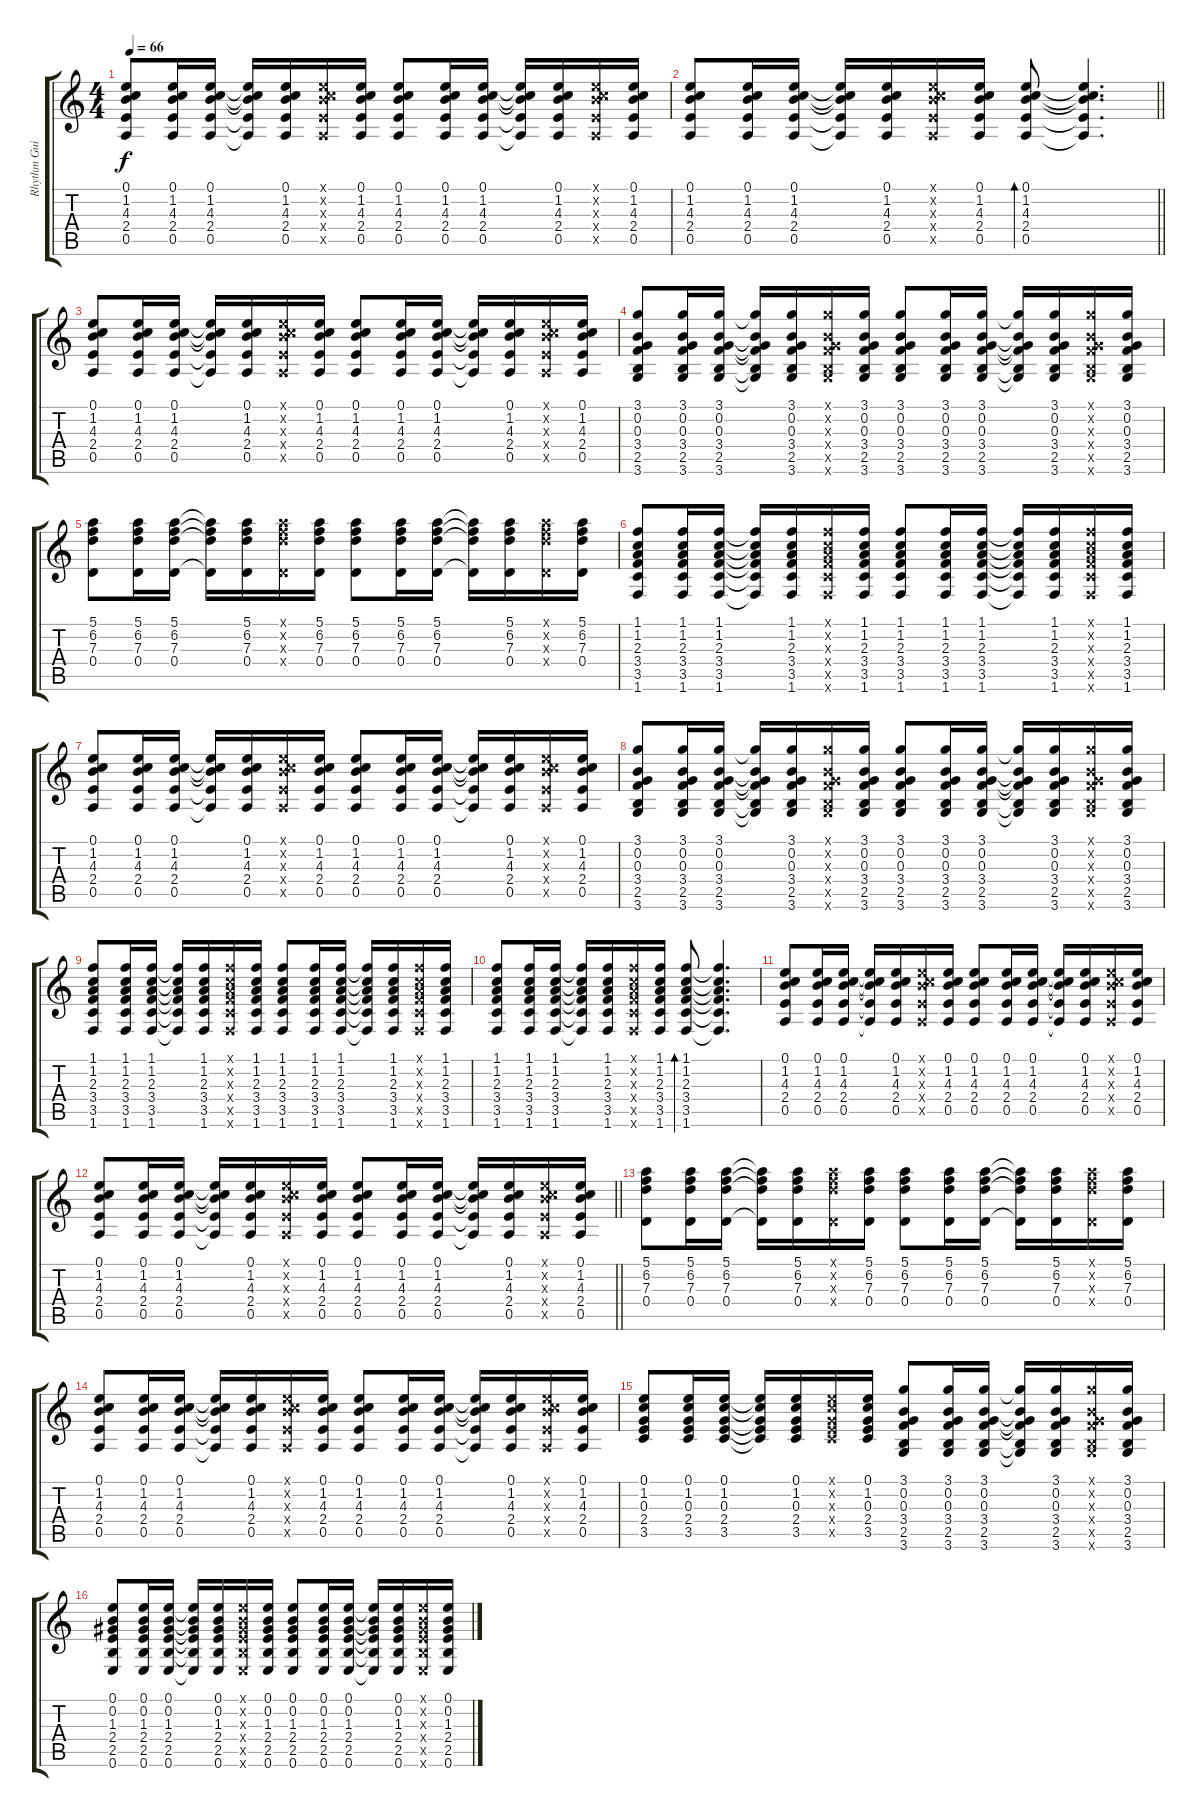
\track ("Rhythm Guitar" "Rhythm Gui") {instrument acousticguitarsteel}
\staff {score tabs}
\tuning (E4 B3 G3 D3 A2 E2) {hide}
\ts (4 4)
\tempo 66
\clef g2
\ks c
(0.1 1.2 4.3 2.4 0.5).8{dy f instrument acousticguitarsteel} (0.1 1.2 4.3 2.4 0.5).16 (0.1 1.2 4.3 2.4 0.5).16 (0.1{t} 1.2{t} 4.3{t} 2.4{t} 0.5{t}).16 (0.1 1.2 4.3 2.4 0.5).16 (0.1{x} 1.2{x} 4.3{x} 2.4{x} 0.5{x}).16 (0.1 1.2 4.3 2.4 0.5).16 (0.1 1.2 4.3 2.4 0.5).8 (0.1 1.2 4.3 2.4 0.5).16 (0.1 1.2 4.3 2.4 0.5).16 (0.1{t} 1.2{t} 4.3{t} 2.4{t} 0.5{t}).16 (0.1 1.2 4.3 2.4 0.5).16 (0.1{x} 1.2{x} 4.3{x} 2.4{x} 0.5{x}).16 (0.1 1.2 4.3 2.4 0.5).16 |
\barLineRight lightlight
(0.1 1.2 4.3 2.4 0.5).8 (0.1 1.2 4.3 2.4 0.5).16 (0.1 1.2 4.3 2.4 0.5).16 (0.1{t} 1.2{t} 4.3{t} 2.4{t} 0.5{t}).16 (0.1 1.2 4.3 2.4 0.5).16 (0.1{x} 1.2{x} 4.3{x} 2.4{x} 0.5{x}).16 (0.1 1.2 4.3 2.4 0.5).16 (0.1 1.2 4.3 2.4 0.5).8{bd 60} (0.1{t} 1.2{t} 4.3{t} 2.4{t} 0.5{t}).4{d} |
(0.1 1.2 4.3 2.4 0.5).8 (0.1 1.2 4.3 2.4 0.5).16 (0.1 1.2 4.3 2.4 0.5).16 (0.1{t} 1.2{t} 4.3{t} 2.4{t} 0.5{t}).16 (0.1 1.2 4.3 2.4 0.5).16 (0.1{x} 1.2{x} 4.3{x} 2.4{x} 0.5{x}).16 (0.1 1.2 4.3 2.4 0.5).16 (0.1 1.2 4.3 2.4 0.5).8 (0.1 1.2 4.3 2.4 0.5).16 (0.1 1.2 4.3 2.4 0.5).16 (0.1{t} 1.2{t} 4.3{t} 2.4{t} 0.5{t}).16 (0.1 1.2 4.3 2.4 0.5).16 (0.1{x} 1.2{x} 4.3{x} 2.4{x} 0.5{x}).16 (0.1 1.2 4.3 2.4 0.5).16 |
(3.1 0.2 0.3 3.4 2.5 3.6).8 (3.1 0.2 0.3 3.4 2.5 3.6).16 (3.1 0.2 0.3 3.4 2.5 3.6).16 (3.1{t} 0.2{t} 0.3{t} 3.4{t} 2.5{t} 3.6{t}).16 (3.1 0.2 0.3 3.4 2.5 3.6).16 (3.1{x} 0.2{x} 0.3{x} 3.4{x} 2.5{x} 3.6{x}).16 (3.1 0.2 0.3 3.4 2.5 3.6).16 (3.1 0.2 0.3 3.4 2.5 3.6).8 (3.1 0.2 0.3 3.4 2.5 3.6).16 (3.1 0.2 0.3 3.4 2.5 3.6).16 (3.1{t} 0.2{t} 0.3{t} 3.4{t} 2.5{t} 3.6{t}).16 (3.1 0.2 0.3 3.4 2.5 3.6).16 (3.1{x} 0.2{x} 0.3{x} 3.4{x} 2.5{x} 3.6{x}).16 (3.1 0.2 0.3 3.4 2.5 3.6).16 |
(5.1 6.2 7.3 0.4).8 (5.1 6.2 7.3 0.4).16 (5.1 6.2 7.3 0.4).16 (5.1{t} 6.2{t} 7.3{t} 0.4{t}).16 (5.1 6.2 7.3 0.4).16 (5.1{x} 6.2{x} 7.3{x} 0.4{x}).16 (5.1 6.2 7.3 0.4).16 (5.1 6.2 7.3 0.4).8 (5.1 6.2 7.3 0.4).16 (5.1 6.2 7.3 0.4).16 (5.1{t} 6.2{t} 7.3{t} 0.4{t}).16 (5.1 6.2 7.3 0.4).16 (5.1{x} 6.2{x} 7.3{x} 0.4{x}).16 (5.1 6.2 7.3 0.4).16 |
(1.1 1.2 2.3 3.4 3.5 1.6).8 (1.1 1.2 2.3 3.4 3.5 1.6).16 (1.1 1.2 2.3 3.4 3.5 1.6).16 (1.1{t} 1.2{t} 2.3{t} 3.4{t} 3.5{t} 1.6{t}).16 (1.1 1.2 2.3 3.4 3.5 1.6).16 (1.1{x} 1.2{x} 2.3{x} 3.4{x} 3.5{x} 1.6{x}).16 (1.1 1.2 2.3 3.4 3.5 1.6).16 (1.1 1.2 2.3 3.4 3.5 1.6).8 (1.1 1.2 2.3 3.4 3.5 1.6).16 (1.1 1.2 2.3 3.4 3.5 1.6).16 (1.1{t} 1.2{t} 2.3{t} 3.4{t} 3.5{t} 1.6{t}).16 (1.1 1.2 2.3 3.4 3.5 1.6).16 (1.1{x} 1.2{x} 2.3{x} 3.4{x} 3.5{x} 1.6{x}).16 (1.1 1.2 2.3 3.4 3.5 1.6).16 |
(0.1 1.2 4.3 2.4 0.5).8 (0.1 1.2 4.3 2.4 0.5).16 (0.1 1.2 4.3 2.4 0.5).16 (0.1{t} 1.2{t} 4.3{t} 2.4{t} 0.5{t}).16 (0.1 1.2 4.3 2.4 0.5).16 (0.1{x} 1.2{x} 4.3{x} 2.4{x} 0.5{x}).16 (0.1 1.2 4.3 2.4 0.5).16 (0.1 1.2 4.3 2.4 0.5).8 (0.1 1.2 4.3 2.4 0.5).16 (0.1 1.2 4.3 2.4 0.5).16 (0.1{t} 1.2{t} 4.3{t} 2.4{t} 0.5{t}).16 (0.1 1.2 4.3 2.4 0.5).16 (0.1{x} 1.2{x} 4.3{x} 2.4{x} 0.5{x}).16 (0.1 1.2 4.3 2.4 0.5).16 |
(3.1 0.2 0.3 3.4 2.5 3.6).8 (3.1 0.2 0.3 3.4 2.5 3.6).16 (3.1 0.2 0.3 3.4 2.5 3.6).16 (3.1{t} 0.2{t} 0.3{t} 3.4{t} 2.5{t} 3.6{t}).16 (3.1 0.2 0.3 3.4 2.5 3.6).16 (3.1{x} 0.2{x} 0.3{x} 3.4{x} 2.5{x} 3.6{x}).16 (3.1 0.2 0.3 3.4 2.5 3.6).16 (3.1 0.2 0.3 3.4 2.5 3.6).8 (3.1 0.2 0.3 3.4 2.5 3.6).16 (3.1 0.2 0.3 3.4 2.5 3.6).16 (3.1{t} 0.2{t} 0.3{t} 3.4{t} 2.5{t} 3.6{t}).16 (3.1 0.2 0.3 3.4 2.5 3.6).16 (3.1{x} 0.2{x} 0.3{x} 3.4{x} 2.5{x} 3.6{x}).16 (3.1 0.2 0.3 3.4 2.5 3.6).16 |
(1.1 1.2 2.3 3.4 3.5 1.6).8 (1.1 1.2 2.3 3.4 3.5 1.6).16 (1.1 1.2 2.3 3.4 3.5 1.6).16 (1.1{t} 1.2{t} 2.3{t} 3.4{t} 3.5{t} 1.6{t}).16 (1.1 1.2 2.3 3.4 3.5 1.6).16 (1.1{x} 1.2{x} 2.3{x} 3.4{x} 3.5{x} 1.6{x}).16 (1.1 1.2 2.3 3.4 3.5 1.6).16 (1.1 1.2 2.3 3.4 3.5 1.6).8 (1.1 1.2 2.3 3.4 3.5 1.6).16 (1.1 1.2 2.3 3.4 3.5 1.6).16 (1.1{t} 1.2{t} 2.3{t} 3.4{t} 3.5{t} 1.6{t}).16 (1.1 1.2 2.3 3.4 3.5 1.6).16 (1.1{x} 1.2{x} 2.3{x} 3.4{x} 3.5{x} 1.6{x}).16 (1.1 1.2 2.3 3.4 3.5 1.6).16 |
(1.1 1.2 2.3 3.4 3.5 1.6).8 (1.1 1.2 2.3 3.4 3.5 1.6).16 (1.1 1.2 2.3 3.4 3.5 1.6).16 (1.1{t} 1.2{t} 2.3{t} 3.4{t} 3.5{t} 1.6{t}).16 (1.1 1.2 2.3 3.4 3.5 1.6).16 (1.1{x} 1.2{x} 2.3{x} 3.4{x} 3.5{x} 1.6{x}).16 (1.1 1.2 2.3 3.4 3.5 1.6).16 (1.1 1.2 2.3 3.4 3.5 1.6).8{bd 60} (1.1{t} 1.2{t} 2.3{t} 3.4{t} 3.5{t} 1.6{t}).4{d} |
(0.1 1.2 4.3 2.4 0.5).8 (0.1 1.2 4.3 2.4 0.5).16 (0.1 1.2 4.3 2.4 0.5).16 (0.1{t} 1.2{t} 4.3{t} 2.4{t} 0.5{t}).16 (0.1 1.2 4.3 2.4 0.5).16 (0.1{x} 1.2{x} 4.3{x} 2.4{x} 0.5{x}).16 (0.1 1.2 4.3 2.4 0.5).16 (0.1 1.2 4.3 2.4 0.5).8 (0.1 1.2 4.3 2.4 0.5).16 (0.1 1.2 4.3 2.4 0.5).16 (0.1{t} 1.2{t} 4.3{t} 2.4{t} 0.5{t}).16 (0.1 1.2 4.3 2.4 0.5).16 (0.1{x} 1.2{x} 4.3{x} 2.4{x} 0.5{x}).16 (0.1 1.2 4.3 2.4 0.5).16 |
\barLineRight lightlight
(0.1 1.2 4.3 2.4 0.5).8 (0.1 1.2 4.3 2.4 0.5).16 (0.1 1.2 4.3 2.4 0.5).16 (0.1{t} 1.2{t} 4.3{t} 2.4{t} 0.5{t}).16 (0.1 1.2 4.3 2.4 0.5).16 (0.1{x} 1.2{x} 4.3{x} 2.4{x} 0.5{x}).16 (0.1 1.2 4.3 2.4 0.5).16 (0.1 1.2 4.3 2.4 0.5).8 (0.1 1.2 4.3 2.4 0.5).16 (0.1 1.2 4.3 2.4 0.5).16 (0.1{t} 1.2{t} 4.3{t} 2.4{t} 0.5{t}).16 (0.1 1.2 4.3 2.4 0.5).16 (0.1{x} 1.2{x} 4.3{x} 2.4{x} 0.5{x}).16 (0.1 1.2 4.3 2.4 0.5).16 |
(5.1 6.2 7.3 0.4).8 (5.1 6.2 7.3 0.4).16 (5.1 6.2 7.3 0.4).16 (5.1{t} 6.2{t} 7.3{t} 0.4{t}).16 (5.1 6.2 7.3 0.4).16 (5.1{x} 6.2{x} 7.3{x} 0.4{x}).16 (5.1 6.2 7.3 0.4).16 (5.1 6.2 7.3 0.4).8 (5.1 6.2 7.3 0.4).16 (5.1 6.2 7.3 0.4).16 (5.1{t} 6.2{t} 7.3{t} 0.4{t}).16 (5.1 6.2 7.3 0.4).16 (5.1{x} 6.2{x} 7.3{x} 0.4{x}).16 (5.1 6.2 7.3 0.4).16 |
(0.1 1.2 4.3 2.4 0.5).8 (0.1 1.2 4.3 2.4 0.5).16 (0.1 1.2 4.3 2.4 0.5).16 (0.1{t} 1.2{t} 4.3{t} 2.4{t} 0.5{t}).16 (0.1 1.2 4.3 2.4 0.5).16 (0.1{x} 1.2{x} 4.3{x} 2.4{x} 0.5{x}).16 (0.1 1.2 4.3 2.4 0.5).16 (0.1 1.2 4.3 2.4 0.5).8 (0.1 1.2 4.3 2.4 0.5).16 (0.1 1.2 4.3 2.4 0.5).16 (0.1{t} 1.2{t} 4.3{t} 2.4{t} 0.5{t}).16 (0.1 1.2 4.3 2.4 0.5).16 (0.1{x} 1.2{x} 4.3{x} 2.4{x} 0.5{x}).16 (0.1 1.2 4.3 2.4 0.5).16 |
(0.1 1.2 0.3 2.4 3.5).8 (0.1 1.2 0.3 2.4 3.5).16 (0.1 1.2 0.3 2.4 3.5).16 (0.1{t} 1.2{t} 0.3{t} 2.4{t} 3.5{t}).16 (0.1 1.2 0.3 2.4 3.5).16 (0.1{x} 1.2{x} 0.3{x} 2.4{x} 3.5{x}).16 (0.1 1.2 0.3 2.4 3.5).16 (3.1 0.2 0.3 3.4 2.5 3.6).8 (3.1 0.2 0.3 3.4 2.5 3.6).16 (3.1 0.2 0.3 3.4 2.5 3.6).16 (3.1{t} 0.2{t} 0.3{t} 3.4{t} 2.5{t} 3.6{t}).16 (3.1 0.2 0.3 3.4 2.5 3.6).16 (3.1{x} 0.2{x} 0.3{x} 3.4{x} 2.5{x} 3.6{x}).16 (3.1 0.2 0.3 3.4 2.5 3.6).16 |
(0.1 0.2 1.3 2.4 2.5 0.6).8 (0.1 0.2 1.3 2.4 2.5 0.6).16 (0.1 0.2 1.3 2.4 2.5 0.6).16 (0.1{t} 0.2{t} 1.3{t} 2.4{t} 2.5{t} 0.6{t}).16 (0.1 0.2 1.3 2.4 2.5 0.6).16 (0.1{x} 0.2{x} 1.3{x} 2.4{x} 2.5{x} 0.6{x}).16 (0.1 0.2 1.3 2.4 2.5 0.6).16 (0.1 0.2 1.3 2.4 2.5 0.6).8 (0.1 0.2 1.3 2.4 2.5 0.6).16 (0.1 0.2 1.3 2.4 2.5 0.6).16 (0.1{t} 0.2{t} 1.3{t} 2.4{t} 2.5{t} 0.6{t}).16 (0.1 0.2 1.3 2.4 2.5 0.6).16 (0.1{x} 0.2{x} 1.3{x} 2.4{x} 2.5{x} 0.6{x}).16 (0.1 0.2 1.3 2.4 2.5 0.6).16
